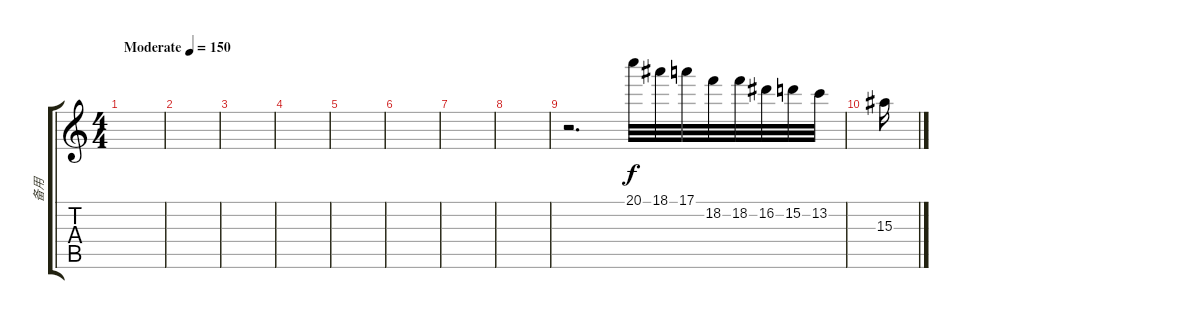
\track ("备用" "备用") {instrument brightacousticpiano}
\staff {score tabs}
\tuning (E5 B4 G4 D4 A3 E3) {hide}
\ts (4 4)
\tempo (150 "Moderate")
\clef g2
\ks c
|
|
|
|
|
|
|
|
r.2{d} 20.1.32 18.1.32 17.1.32 18.2.32 18.2.32 16.2.32 15.2.32 13.2.32 |
15.3.16
